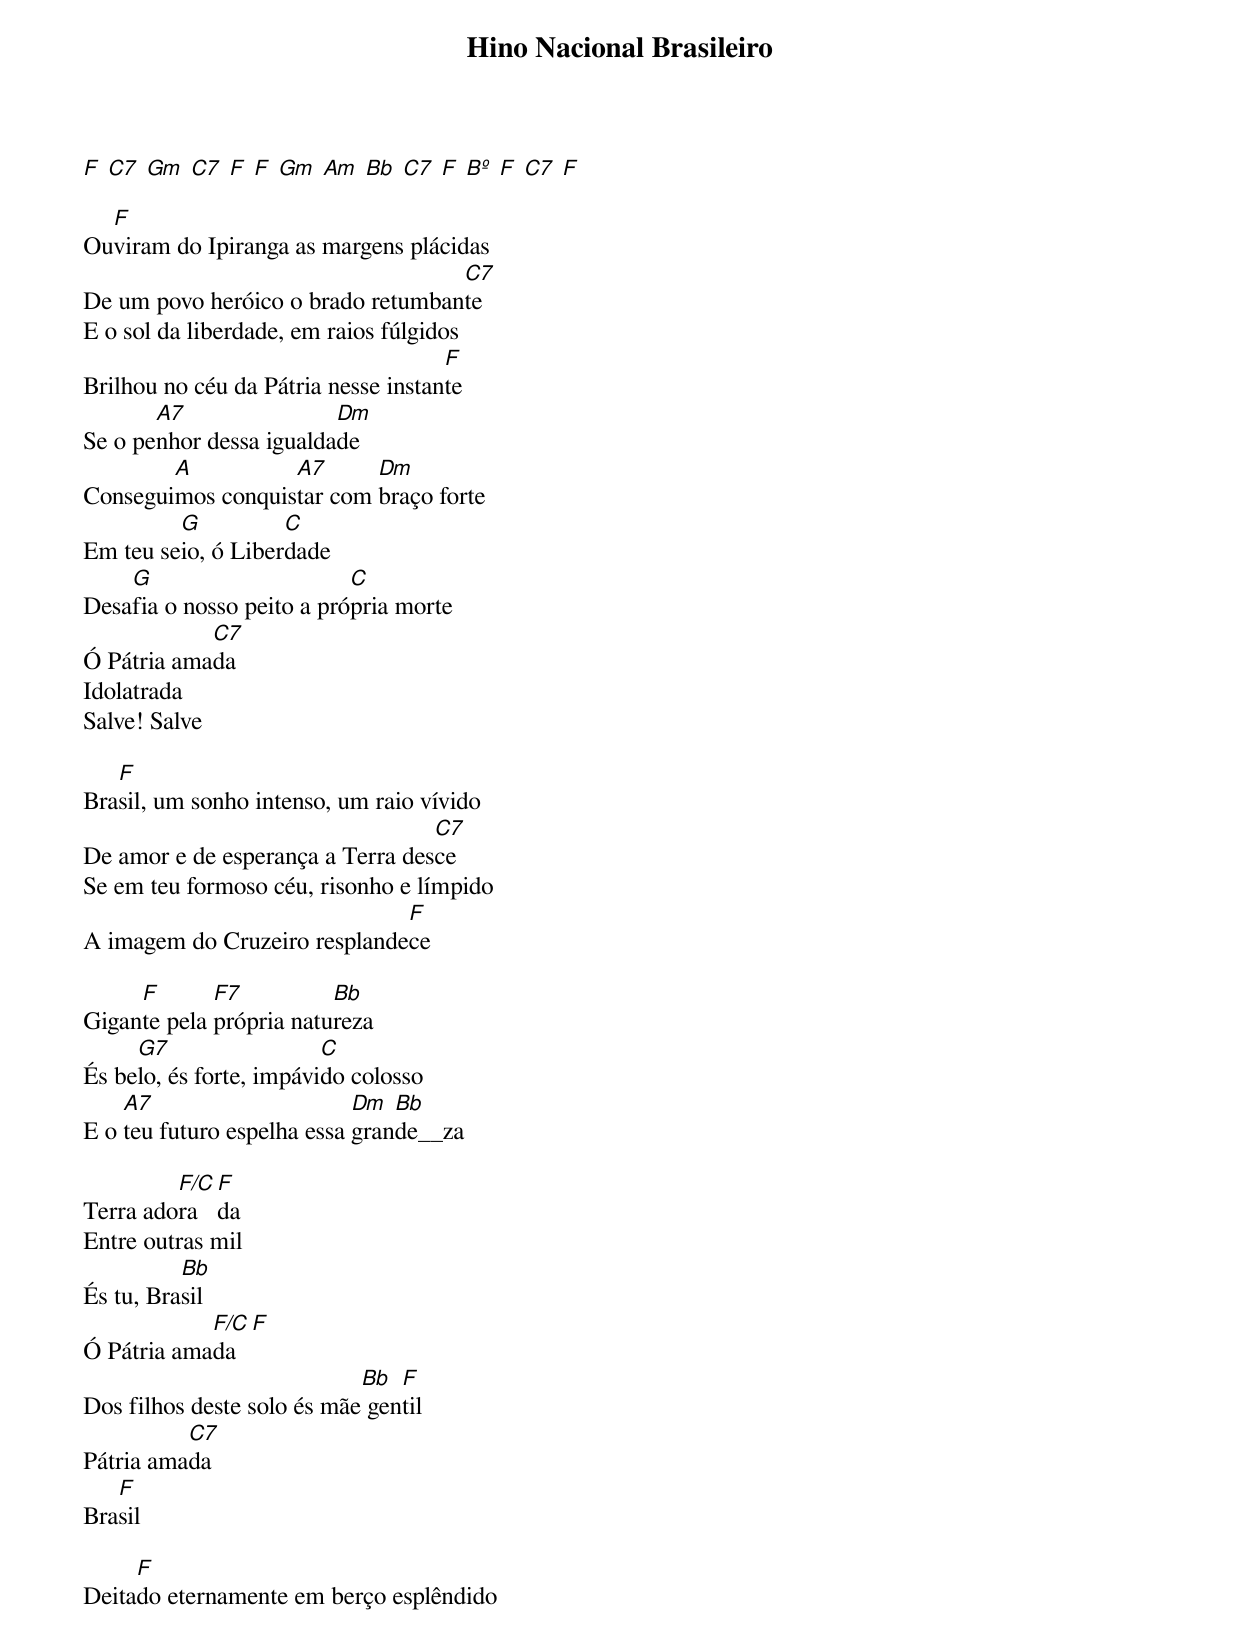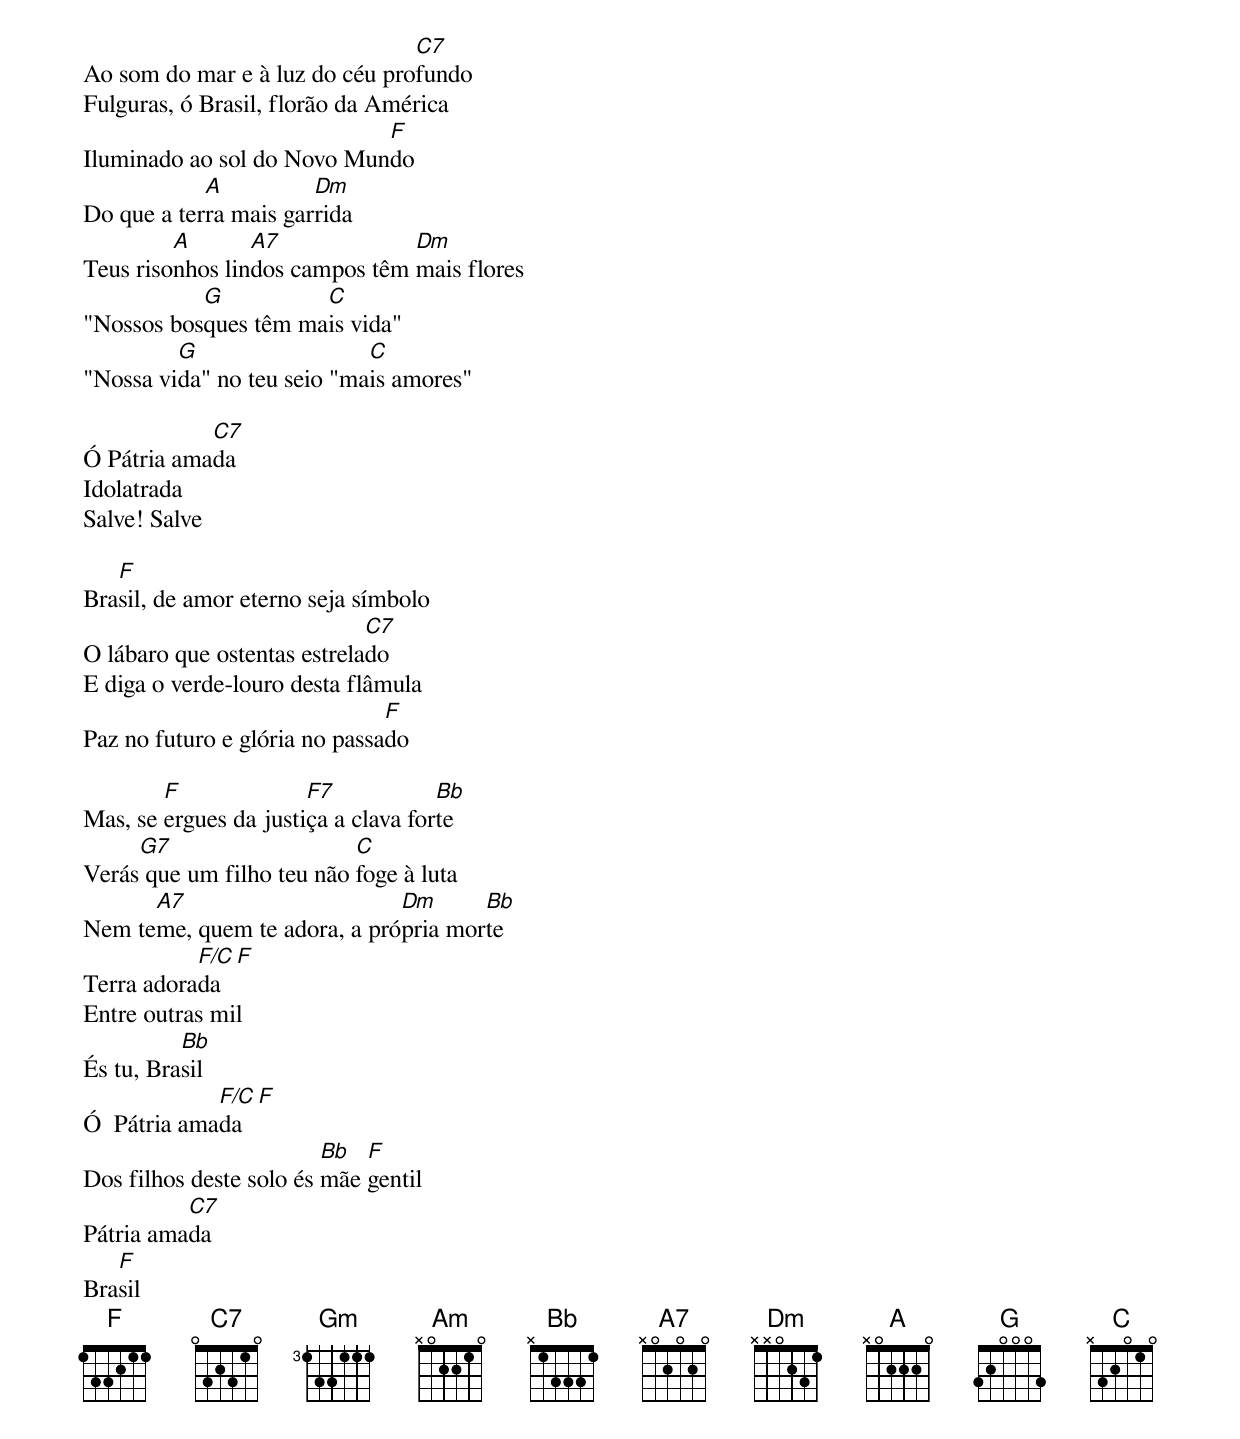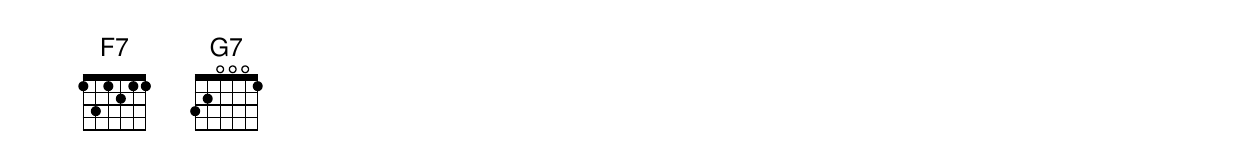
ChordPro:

{title: Hino Nacional Brasileiro}
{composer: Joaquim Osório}
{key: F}

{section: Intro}
[F] [C7] [Gm] [C7] [F] [F] [Gm] [Am] [Bb] [C7] [F] [Bº] [F] [C7] [F]

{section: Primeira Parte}
Ou[F]viram do Ipiranga as margens plácidas
De um povo heróico o brado retumban[C7]te
E o sol da liberdade, em raios fúlgidos
Brilhou no céu da Pátria nesse instan[F]te
Se o pe[A7]nhor dessa igualda[Dm]de
Consegui[A]mos conquis[A7]tar com [Dm]braço forte
Em teu se[G]io, ó Liber[C]dade
Desa[G]fia o nosso peito a pró[C]pria morte
Ó Pátria ama[C7]da
Idolatrada
Salve! Salve

Bra[F]sil, um sonho intenso, um raio vívido
De amor e de esperança a Terra des[C7]ce
Se em teu formoso céu, risonho e límpido
A imagem do Cruzeiro resplande[F]ce

Gigan[F]te pela [F7]própria natu[Bb]reza
És be[G7]lo, és forte, impávi[C]do colosso
E o [A7]teu futuro espelha essa [Dm]gran[Bb]de__za

Terra ado[F/C]ra[F]da
Entre outras mil
És tu, Bra[Bb]sil
Ó Pátria ama[F/C]da[F]
Dos filhos deste solo és mãe[Bb] gen[F]til
Pátria ama[C7]da
Bra[F]sil

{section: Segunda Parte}
Deita[F]do eternamente em berço esplêndido
Ao som do mar e à luz do céu pro[C7]fundo
Fulguras, ó Brasil, florão da América
Iluminado ao sol do Novo Mun[F]do
Do que a ter[A]ra mais gar[Dm]rida
Teus riso[A]nhos lin[A7]dos campos têm [Dm]mais flores
"Nossos bos[G]ques têm ma[C]is vida"
"Nossa vi[G]da" no teu seio "ma[C]is amores"

Ó Pátria ama[C7]da
Idolatrada
Salve! Salve

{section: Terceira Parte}
Bra[F]sil, de amor eterno seja símbolo
O lábaro que ostentas estrela[C7]do
E diga o verde-louro desta flâmula
Paz no futuro e glória no passa[F]do

Mas, se [F]ergues da justi[F7]ça a clava for[Bb]te
Verás[G7] que um filho teu não [C]foge à luta
Nem te[A7]me, quem te adora, a pró[Dm]pria mor[Bb]te
Terra adora[F/C]da[F]
Entre outras mil
És tu, Bra[Bb]sil
Ó  Pátria ama[F/C]da[F]
Dos filhos deste solo és [Bb]mãe [F]gentil
Pátria ama[C7]da
Bra[F]sil
